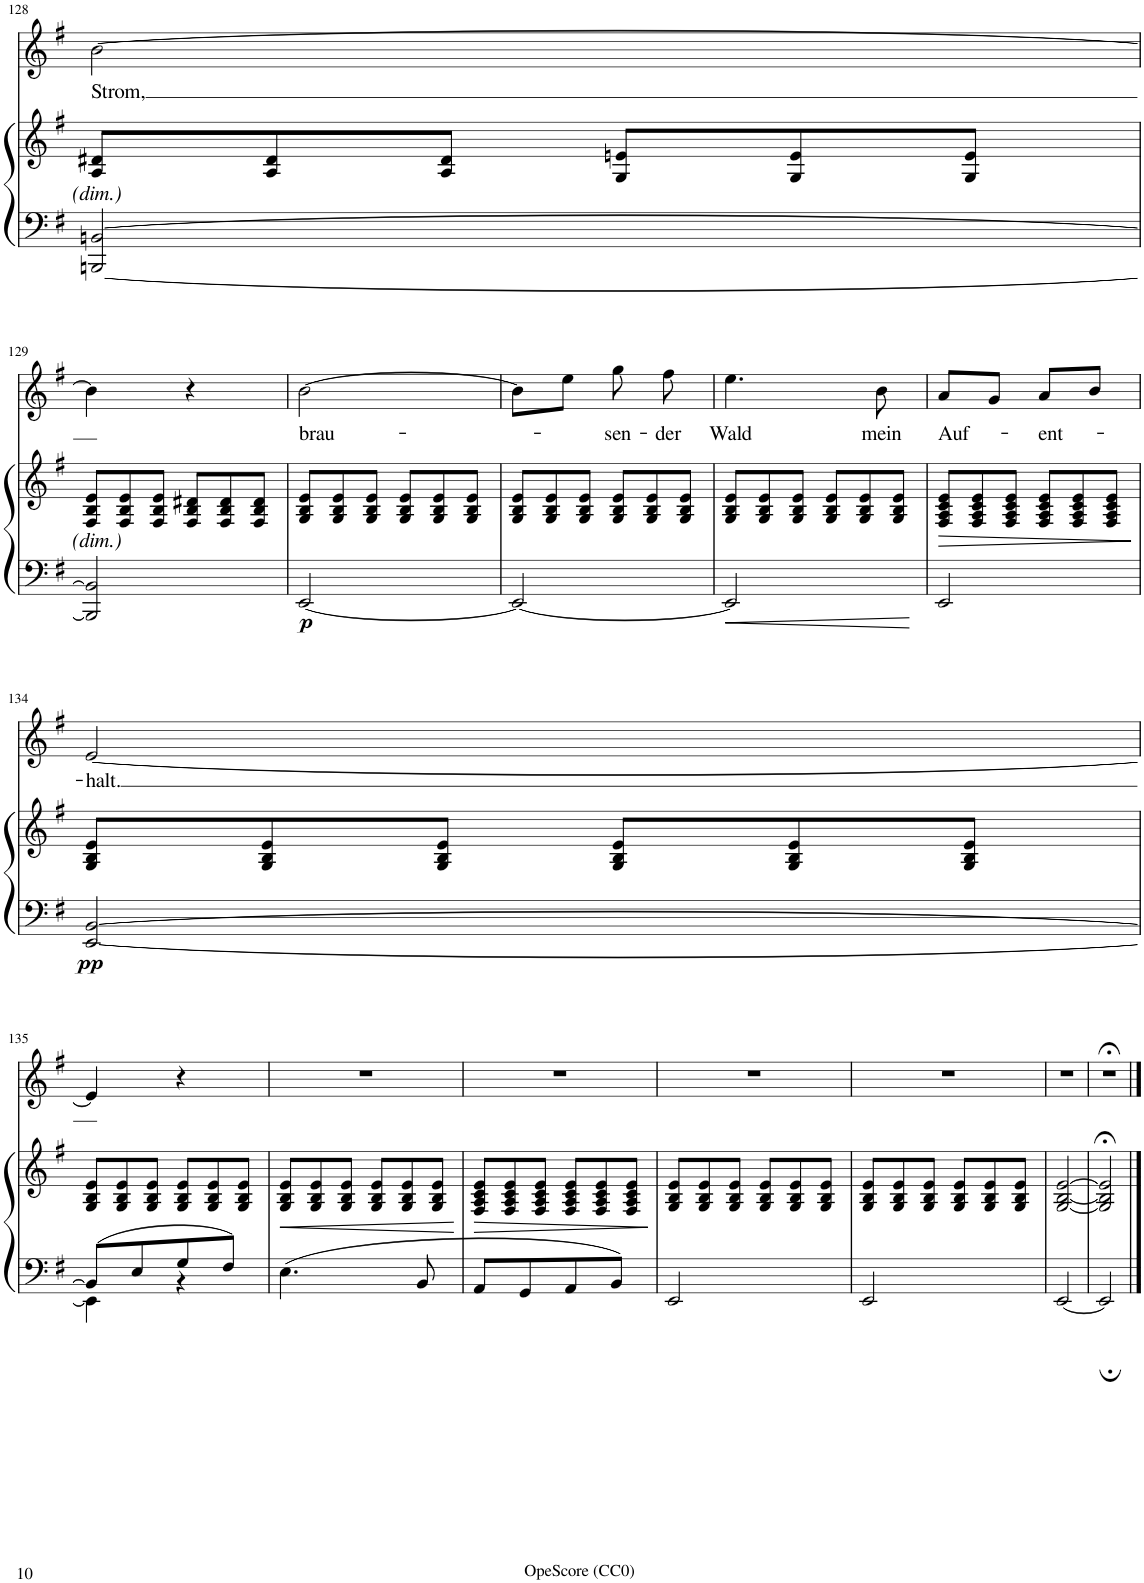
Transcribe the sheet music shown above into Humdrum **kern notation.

**kern	**kern	**dynam	**kern	**text
*part2	*part2	*part2	*part1	*part1
*staff3	*staff2	*staff2/3	*staff1	*staff1
*I"Piano	*	*	*I"Voice	*
*I'Pno	*	*	*	*
!!LO:PB:g=z
*clefF4	*clefG2	*	*clefG2	*
*k[f#]	*k[f#]	*	*k[f#]	*
*M2/4	*M2/4	*	*M2/4	*
*	*Xbrackettup	*	*	*
=128	=128	=128	=128	=128
!	!	!	!	!LO:LY:b
[2BBBn/ [2BBn/	12A/ 12d#X/L	.	[2b\	Strom,
.	12A/ 12d#/	.	.	.
.	12A/ 12d#/J	.	.	.
.	12G/ 12en/L	.	.	.
.	12G/ 12e/	.	.	.
.	12G/ 12e/J	.	.	.
!!LO:LB:g=z
=129	=129	=129	=129	=129
2BBBn/] 2BBn/]	12F#/ 12B/ 12e/L	.	4b\]	.
.	12F#/ 12B/ 12e/	.	.	.
.	12F#/ 12B/ 12e/J	.	.	.
.	12F#/ 12B/ 12d#X/L	.	4r	.
.	12F#/ 12B/ 12d#/	.	.	.
.	12F#/ 12B/ 12d#/J	.	.	.
=130	=130	=130	=130	=130
!	!	!LO:DY:b=2	!	!LO:LY:b
[2EE/	12G/ 12B/ 12e/L	p	[2b\	brau-
.	12G/ 12B/ 12e/	.	.	.
.	12G/ 12B/ 12e/J	.	.	.
.	12G/ 12B/ 12e/L	.	.	.
.	12G/ 12B/ 12e/	.	.	.
.	12G/ 12B/ 12e/J	.	.	.
=131	=131	=131	=131	=131
2EE/_	12G/ 12B/ 12e/L	.	8b\L]	.
.	12G/ 12B/ 12e/	.	.	.
.	.	.	8ee\J	.
.	12G/ 12B/ 12e/J	.	.	.
!	!	!	!	!LO:LY:b
.	12G/ 12B/ 12e/L	.	8gg\	-sen-
.	12G/ 12B/ 12e/	.	.	.
!	!	!	!	!LO:LY:b
.	.	.	8ff#\	-der
.	12G/ 12B/ 12e/J	.	.	.
=132	=132	=132	=132	=132
!	!	!	!	!LO:LY:b
2EE/]	12G/ 12B/ 12e/L	.	4.ee\	Wald
.	12G/ 12B/ 12e/	.	.	.
.	12G/ 12B/ 12e/J	.	.	.
.	12G/ 12B/ 12e/L	.	.	.
.	12G/ 12B/ 12e/	.	.	.
!	!	!	!	!LO:LY:b
.	.	.	8b\	mein
.	12G/ 12B/ 12e/J	.	.	.
=133	=133	=133	=133	=133
!	!	!LO:HP:b	!	!LO:LY:b
2EE/	12F#/ 12A/ 12c/ 12e/L	>	8a/L	Auf-
.	12F#/ 12A/ 12c/ 12e/	.	.	.
.	.	.	8g/J	.
.	12F#/ 12A/ 12c/ 12e/J	.	.	.
!	!	!	!	!LO:LY:b
.	12F#/ 12A/ 12c/ 12e/L	.	8a/L	-ent-
.	12F#/ 12A/ 12c/ 12e/	.	.	.
.	.	.	8b/J	.
.	12F#/ 12A/ 12c/ 12e/J	.	.	.
.	.	]	.	.
!!LO:LB:g=z
=134	=134	=134	=134	=134
!	!	!LO:DY:b=2	!	!LO:LY:b
[2EE/ [2BB/	12G/ 12B/ 12e/L	pp	[2e/	-halt.
.	12G/ 12B/ 12e/	.	.	.
.	12G/ 12B/ 12e/J	.	.	.
.	12G/ 12B/ 12e/L	.	.	.
.	12G/ 12B/ 12e/	.	.	.
.	12G/ 12B/ 12e/J	.	.	.
!!LO:LB:g=z
=135	=135	=135	=135	=135
*^	*	*	*	*
8BB/L]	4EE\]	12G/ 12B/ 12e/L	.	4e/]	.
.	.	12G/ 12B/ 12e/	.	.	.
8E/	.	.	.	.	.
.	.	12G/ 12B/ 12e/J	.	.	.
8G/	4r	12G/ 12B/ 12e/L	.	4r	.
.	.	12G/ 12B/ 12e/	.	.	.
8F#/J	.	.	.	.	.
.	.	12G/ 12B/ 12e/J	.	.	.
*v	*v	*	*	*	*
=136	=136	=136	=136	=136
!	!	!LO:HP:b	!	!
4.E\	12G/ 12B/ 12e/L	<	2r	.
.	12G/ 12B/ 12e/	.	.	.
.	12G/ 12B/ 12e/J	.	.	.
.	12G/ 12B/ 12e/L	.	.	.
.	12G/ 12B/ 12e/	.	.	.
8BB/	.	.	.	.
.	12G/ 12B/ 12e/J	.	.	.
.	.	[	.	.
=137	=137	=137	=137	=137
!	!	!LO:HP:b	!	!
8AA/L	12F#/ 12A/ 12c/ 12e/L	>	2r	.
.	12F#/ 12A/ 12c/ 12e/	.	.	.
8GG/	.	.	.	.
.	12F#/ 12A/ 12c/ 12e/J	.	.	.
8AA/	12F#/ 12A/ 12c/ 12e/L	.	.	.
.	12F#/ 12A/ 12c/ 12e/	.	.	.
8BB/J	.	.	.	.
.	12F#/ 12A/ 12c/ 12e/J	.	.	.
.	.	]	.	.
=138	=138	=138	=138	=138
2EE/	12G/ 12B/ 12e/L	.	2r	.
.	12G/ 12B/ 12e/	.	.	.
.	12G/ 12B/ 12e/J	.	.	.
.	12G/ 12B/ 12e/L	.	.	.
.	12G/ 12B/ 12e/	.	.	.
.	12G/ 12B/ 12e/J	.	.	.
=139	=139	=139	=139	=139
2EE/	12G/ 12B/ 12e/L	.	2r	.
.	12G/ 12B/ 12e/	.	.	.
.	12G/ 12B/ 12e/J	.	.	.
.	12G/ 12B/ 12e/L	.	.	.
.	12G/ 12B/ 12e/	.	.	.
.	12G/ 12B/ 12e/J	.	.	.
=140	=140	=140	=140	=140
[2EE/	[2G/ [2B/ [2e/	.	2r	.
=141	=141	=141	=141	=141
2EE;/]	2G/];< 2B/];< 2e/];<	.	2r;<	.
==	==	==	==	==
*-	*-	*-	*-	*-
